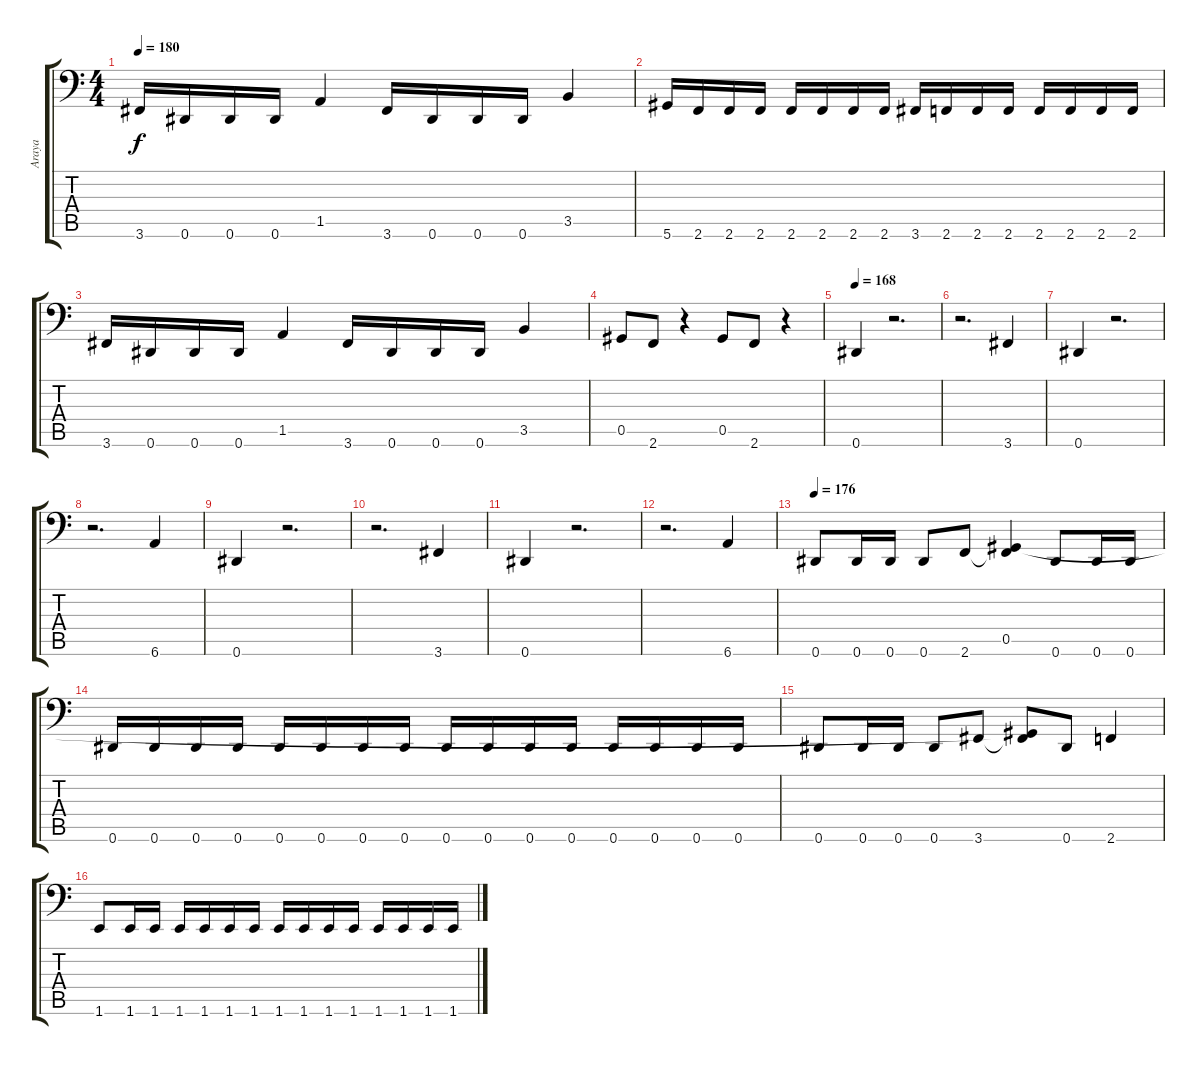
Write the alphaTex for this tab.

\track ("Araya" "Araya") {instrument electricbasspick}
\staff {score tabs}
\tuning (Eb3 Bb2 Gb2 Db2 Ab1 Eb1) {hide}
\ts (4 4)
\tempo 180
\clef f4
\ks c
3.6.16{dy f} 0.6.16 0.6.16 0.6.16 1.5.4 3.6.16 0.6.16 0.6.16 0.6.16 3.5.4 |
5.6.16 2.6.16 2.6.16 2.6.16 2.6.16 2.6.16 2.6.16 2.6.16 3.6.16 2.6.16 2.6.16 2.6.16 2.6.16 2.6.16 2.6.16 2.6.16 |
3.6.16 0.6.16 0.6.16 0.6.16 1.5.4 3.6.16 0.6.16 0.6.16 0.6.16 3.5.4 |
0.5.8 2.6.8 r.4 0.5.8 2.6.8 r.4 |
\tempo 168
0.6.4 r.2{d} |
r.2{d} 3.6.4 |
0.6.4 r.2{d} |
r.2{d} 6.6.4 |
0.6.4 r.2{d} |
r.2{d} 3.6.4 |
0.6.4 r.2{d} |
r.2{d} 6.6.4 |
\tempo 176
0.6.8 0.6.16 0.6.16 0.6.8 2.6.8 (0.5 2.6{t}).4 0.6.8 0.6.16 0.6.16 |
0.6.16 0.6.16 0.6.16 0.6.16 0.6.16 0.6.16 0.6.16 0.6.16 0.6.16 0.6.16 0.6.16 0.6.16 0.6.16 0.6.16 0.6.16 0.6.16 |
0.6.8 0.6.16 0.6.16 0.6.8 3.6.8 (0.5{t} 3.6{t}).8 0.6.8 2.6.4 |
1.6.8 1.6.16 1.6.16 1.6.16 1.6.16 1.6.16 1.6.16 1.6.16 1.6.16 1.6.16 1.6.16 1.6.16 1.6.16 1.6.16 1.6.16
